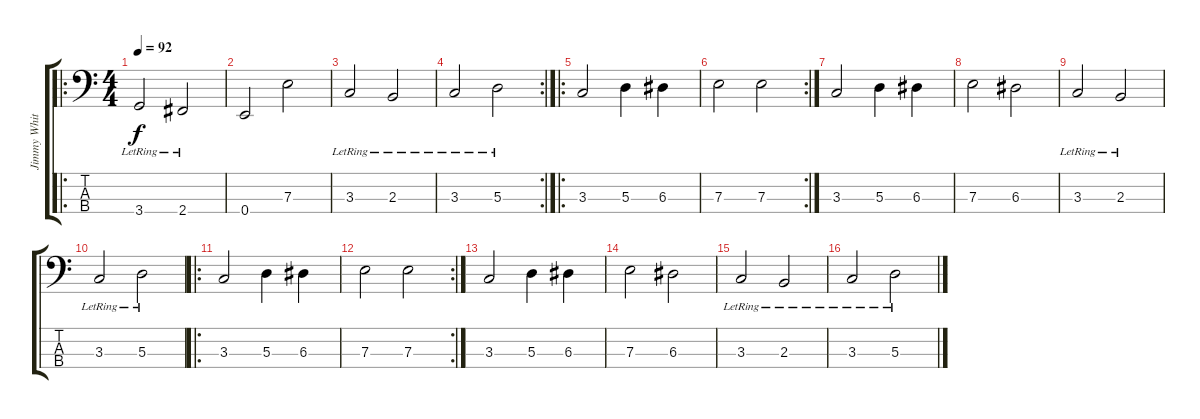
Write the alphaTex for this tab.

\track ("Jimmy Whitburn" "Jimmy Whit") {instrument acousticbass}
\staff {score tabs}
\tuning (G2 D2 A1 E1) {hide}
\ro
\ts (4 4)
\tempo 92
\clef f4
\ks c
3.4{lr}.2{dy f} 2.4{lr}.2 |
0.4.2 7.3.2 |
3.3{lr}.2 2.3{lr}.2 |
\rc 2
3.3{lr}.2 5.3{lr}.2 |
\ro
3.3.2 5.3.4 6.3.4 |
\rc 2
7.3.2 7.3.2 |
3.3.2 5.3.4 6.3.4 |
7.3.2 6.3.2 |
3.3{lr}.2 2.3{lr}.2 |
3.3{lr}.2 5.3{lr}.2 |
\ro
3.3.2 5.3.4 6.3.4 |
\rc 2
7.3.2 7.3.2 |
3.3.2 5.3.4 6.3.4 |
7.3.2 6.3.2 |
3.3{lr}.2 2.3{lr}.2 |
3.3{lr}.2 5.3{lr}.2
